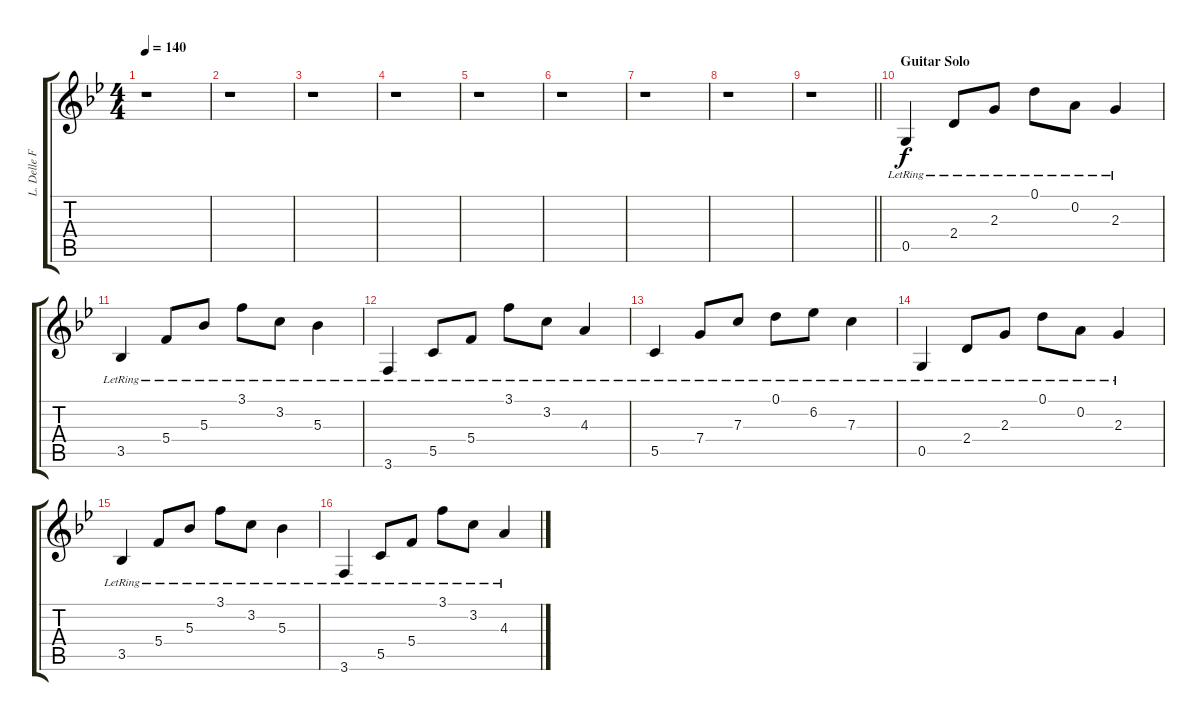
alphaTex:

\track ("L. Delle Fave (Clean Guitar L)" "L. Delle F") {instrument electricguitarclean}
\staff {score tabs}
\tuning (D4 A3 F3 C3 G2 D2) {hide}
\ts (4 4)
\tempo 140
\clef g2
\ks gminor
r.1{dy f} |
r.1 |
r.1 |
r.1 |
r.1 |
r.1 |
r.1 |
r.1 |
\barLineRight lightlight
r.1 |
\section ("" "Guitar Solo")
0.5{lr}.4 2.4{lr}.8 2.3{lr}.8 0.1{lr}.8 0.2{lr}.8 2.3{lr}.4 |
3.5{lr}.4 5.4{lr}.8 5.3{lr}.8 3.1{lr}.8 3.2{lr}.8 5.3{lr}.4 |
3.6{lr}.4 5.5{lr}.8 5.4{lr}.8 3.1{lr}.8 3.2{lr}.8 4.3{lr}.4 |
5.5{lr}.4 7.4{lr}.8 7.3{lr}.8 0.1{lr}.8 6.2{lr}.8 7.3{lr}.4 |
0.5{lr}.4 2.4{lr}.8 2.3{lr}.8 0.1{lr}.8 0.2{lr}.8 2.3{lr}.4 |
3.5{lr}.4 5.4{lr}.8 5.3{lr}.8 3.1{lr}.8 3.2{lr}.8 5.3{lr}.4 |
3.6{lr}.4 5.5{lr}.8 5.4{lr}.8 3.1{lr}.8 3.2{lr}.8 4.3{lr}.4
